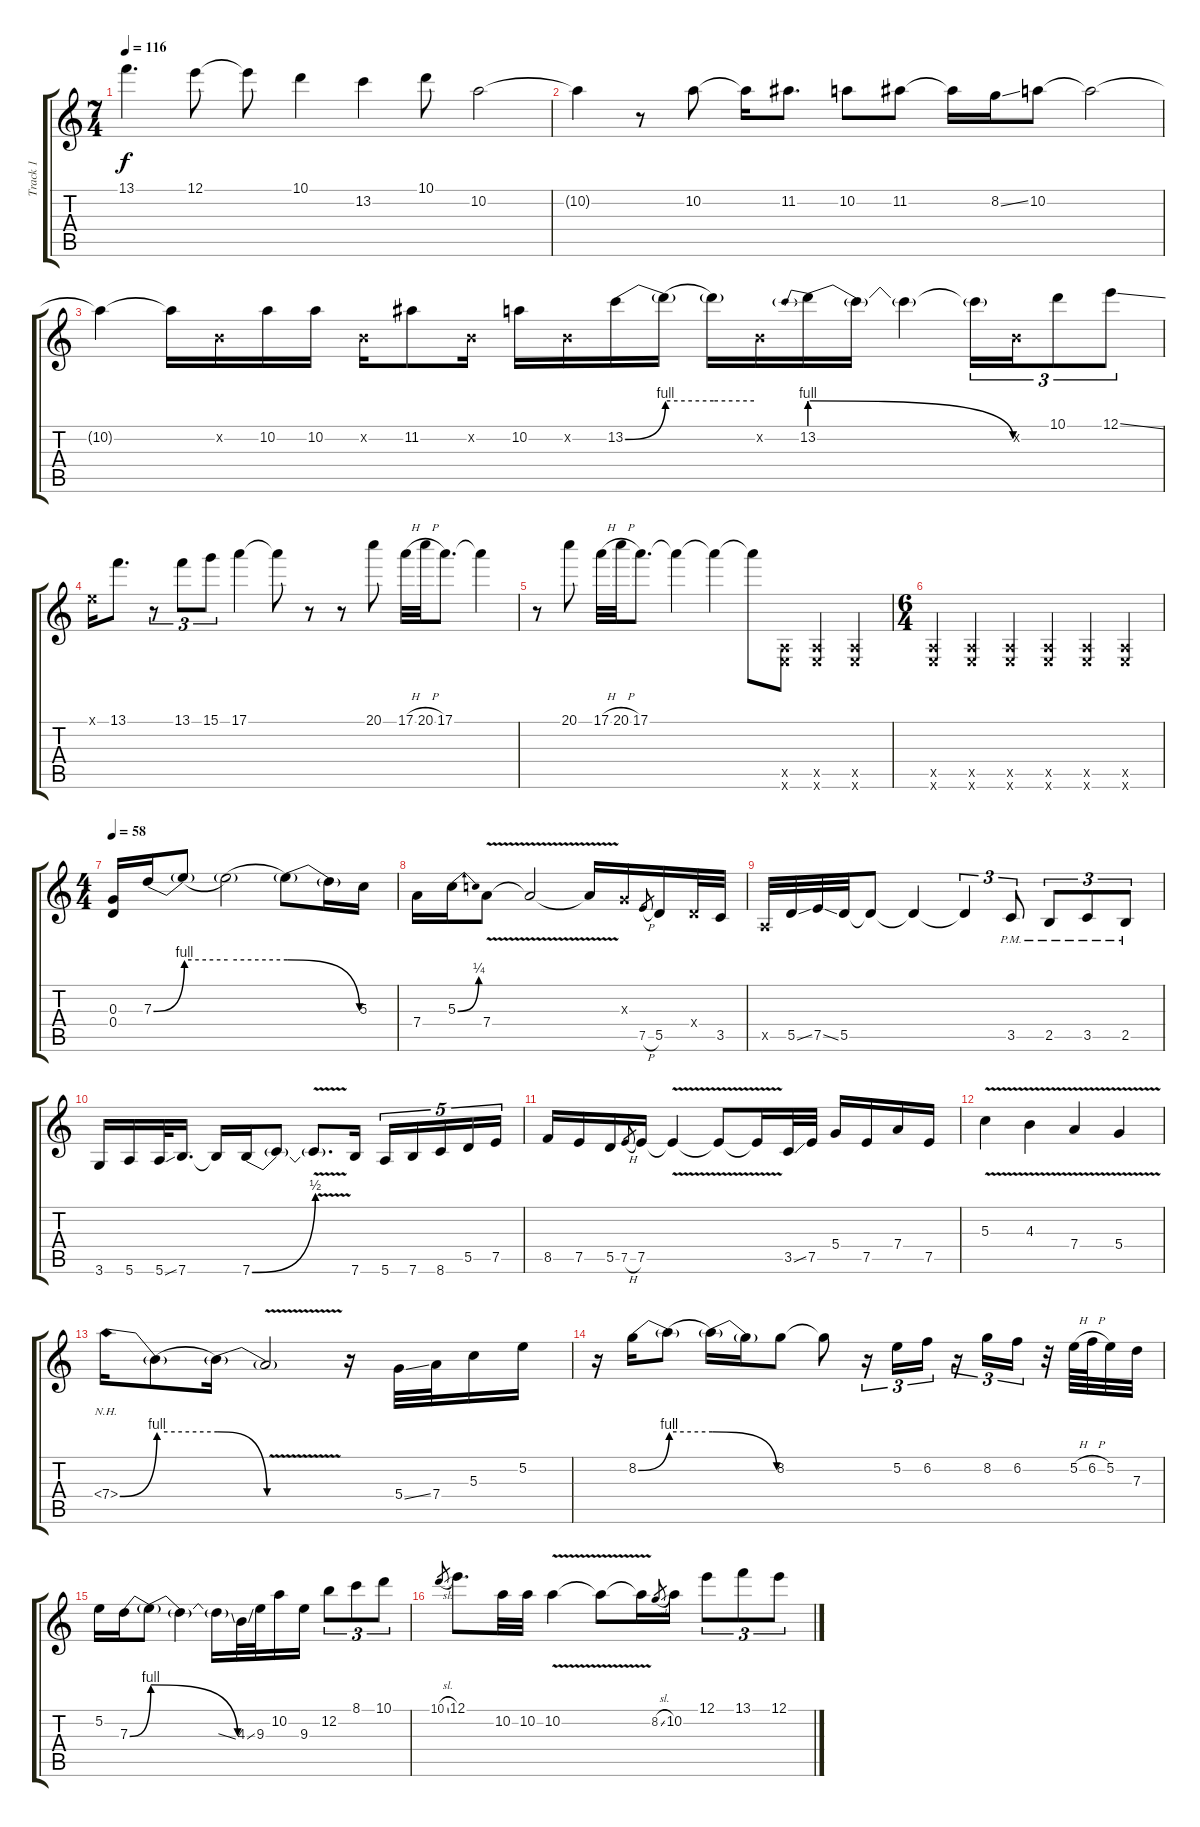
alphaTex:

\track ("Track 1" "Track 1") {instrument acousticguitarsteel}
\staff {score tabs}
\tuning (E4 B3 G3 D3 A2 E2) {hide}
\ts (7 4)
\tempo 116
\clef g2
\ks c
13.1.4{d dy f} 12.1.8 12.1{t}.8 10.1.4 13.2.4 10.1.8 10.2.2 |
10.2{t}.4 r.8 10.2.8 10.2{t}.16 11.2.8{d} 10.2.8 11.2.8 11.2{t}.16 8.2{ss}.16 10.2.8 10.2{t}.2 |
10.2{t}.4 10.2{t}.16 0.2{x}.16 10.2.16 10.2.16 0.2{x}.16 11.2.8 0.2{x}.16 10.2.16 0.2{x}.16 13.2{be (bend 0 0 60 4)}.16 13.2{be (hold 0 4 60 4) t}.16 13.2{be (hold 0 4 60 4) t}.16 0.2{x}.16 13.2{be (prebendrelease 0 4 60 0)}.16 13.2{t}.16 13.2{t}.4 13.2{t}.16{tu (3 2)} 0.2{x}.16{tu (3 2)} 10.1.8{tu (3 2)} 12.1{ss}.8{tu (3 2)} |
0.1{x}.16 13.1.8{d} r.8{tu (3 2)} 13.1.8{tu (3 2)} 15.1.8{tu (3 2)} 17.1.4 17.1{t}.8 r.8 r.8 20.1.8 17.1{h}.32 20.1{h}.32 17.1.8{d} 17.1{t}.4 |
r.8 20.1.8 17.1{h}.32 20.1{h}.32 17.1.8{d} 17.1{t}.4 17.1{t}.4 17.1{t}.8 (0.5{x} 0.6{x}).8 (0.5{x} 0.6{x}).4 (0.5{x} 0.6{x}).4 |
\ts (6 4)
(0.5{x} 0.6{x}).4 (0.5{x} 0.6{x}).4 (0.5{x} 0.6{x}).4 (0.5{x} 0.6{x}).4 (0.5{x} 0.6{x}).4 (0.5{x} 0.6{x}).4 |
\ts (4 4)
\tempo 58
(0.3 0.4).16 7.3{be (bend 0 0 60 4)}.16 7.3{be (hold 0 4 60 4) t}.8 7.3{be (hold 0 4 60 4) t}.2 7.3{be (release 0 4 60 0) t}.8 7.3{t}.16 5.3.16 |
7.4.16 5.3{be (bend 0 0 60 1)}.16 7.4{v}.8 7.4{v t}.2 7.4{v t}.16 0.3{x}.16 7.5{h}.8{gr} 5.5.16 0.4{x}.32 3.5.32 |
0.5{x}.32 5.5{ss}.32 7.5{ss}.32 5.5.32 5.5{t}.8 5.5{t}.4 5.5{t}.4{tu (3 2)} 3.5{pm}.8{tu (3 2)} 2.5{pm}.8{tu (3 2)} 3.5{pm}.8{tu (3 2)} 2.5{pm}.8{tu (3 2)} |
3.6.16 5.6.16 5.6{ss}.32 7.6.16{d} 7.6{t}.16 7.6{be (bend 0 0 60 2)}.16 7.6{t}.8 7.6{v t}.8{d} 7.6.16 5.6.16{tu (5 4)} 7.6.16{tu (5 4)} 8.6.16{tu (5 4)} 5.5.16{tu (5 4)} 7.5.16{tu (5 4)} |
8.5.16 7.5.16 5.5.16 7.5{h}.8{gr} 7.5.16 7.5{v t}.4 7.5{v t}.8 7.5{t}.16 3.5{ss}.32 7.5.32 5.4.16 7.5.16 7.4.16 7.5.16 |
5.3{v}.4 4.3{v}.4 7.4{v}.4 5.4{v}.4 |
7.4{be (bend 0 0 60 4) nh}.16 7.4{be (hold 0 4 60 4) t}.8 7.4{be (release 0 4 60 0) t}.16 7.4{v t}.2 r.16 5.4{ss}.32 7.4.32 5.3.16 5.2.16 |
r.16 8.2{be (bend 0 0 60 4)}.16 8.2{be (hold 0 4 60 4) t}.8 8.2{be (release 0 4 60 0) t}.16 8.2{t}.16 8.2.8 8.2{t}.8 r.16{tu (3 2)} 5.2.16{tu (3 2)} 6.2.16{tu (3 2)} r.16{tu (3 2)} 8.2.16{tu (3 2)} 6.2.16{tu (3 2)} r.32 5.2{h}.64 6.2{h}.64 5.2.32 7.3.32 |
5.2.16 7.3{be (bend 0 0 60 4)}.16 7.3{be (release 0 4 60 0) t}.8 7.3{t}.4 7.3{ss t}.16 4.3{ss}.32 9.3.32 10.2.16 9.3.16 12.2.8{tu (3 2)} 8.1.8{tu (3 2)} 10.1.8{tu (3 2)} |
10.1{sl}.8{gr} 12.1.8{d} 10.2.32 10.2.32 10.2{v}.4 10.2{v t}.8 10.2{t}.16 8.2{sl}.8{gr} 10.2.16 12.1.8{tu (3 2)} 13.1.8{tu (3 2)} 12.1.8{tu (3 2)}
